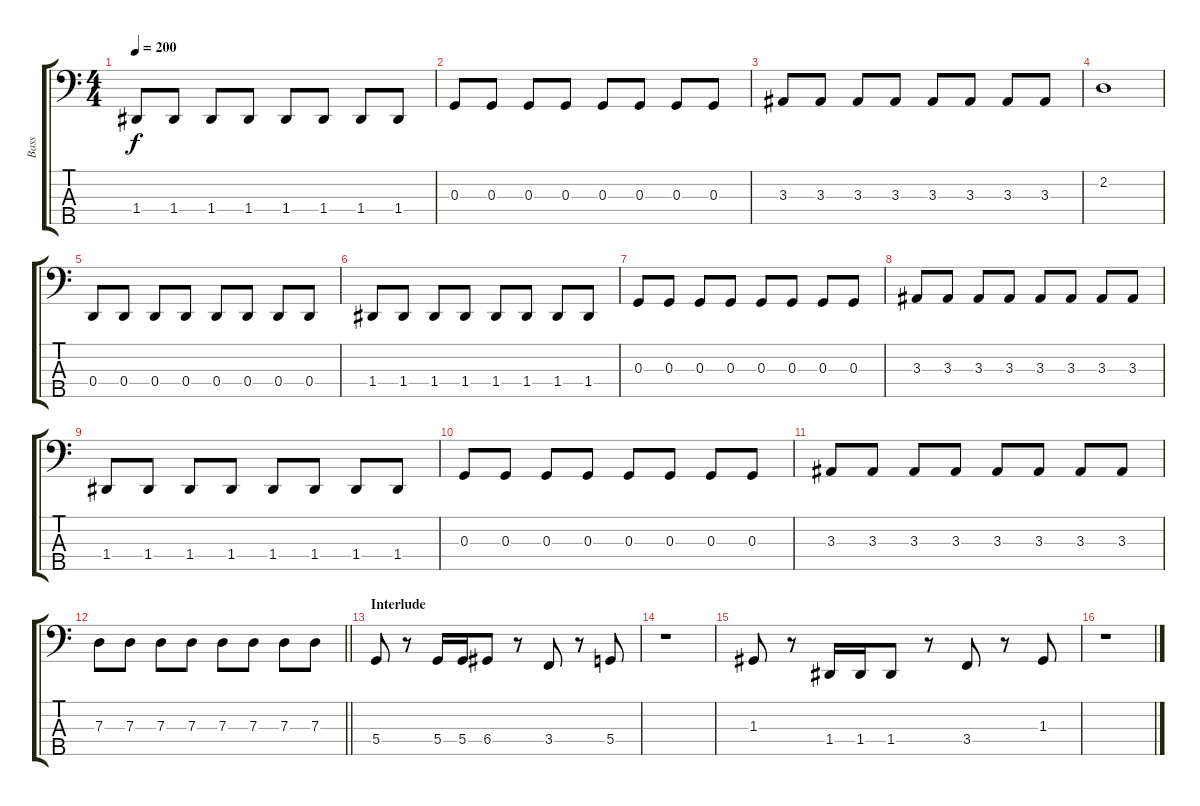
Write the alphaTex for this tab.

\track ("Bass" "Bass") {instrument electricbasspick}
\staff {score tabs}
\tuning (F2 C2 G1 D1 A0) {hide}
\ts (4 4)
\tempo 200
\clef f4
\ks c
1.4.8{dy f} 1.4.8 1.4.8 1.4.8 1.4.8 1.4.8 1.4.8 1.4.8 |
0.3.8 0.3.8 0.3.8 0.3.8 0.3.8 0.3.8 0.3.8 0.3.8 |
3.3.8 3.3.8 3.3.8 3.3.8 3.3.8 3.3.8 3.3.8 3.3.8 |
2.2.1 |
0.4.8 0.4.8 0.4.8 0.4.8 0.4.8 0.4.8 0.4.8 0.4.8 |
1.4.8 1.4.8 1.4.8 1.4.8 1.4.8 1.4.8 1.4.8 1.4.8 |
0.3.8 0.3.8 0.3.8 0.3.8 0.3.8 0.3.8 0.3.8 0.3.8 |
3.3.8 3.3.8 3.3.8 3.3.8 3.3.8 3.3.8 3.3.8 3.3.8 |
1.4.8 1.4.8 1.4.8 1.4.8 1.4.8 1.4.8 1.4.8 1.4.8 |
0.3.8 0.3.8 0.3.8 0.3.8 0.3.8 0.3.8 0.3.8 0.3.8 |
3.3.8 3.3.8 3.3.8 3.3.8 3.3.8 3.3.8 3.3.8 3.3.8 |
\barLineRight lightlight
7.3.8 7.3.8 7.3.8 7.3.8 7.3.8 7.3.8 7.3.8 7.3.8 |
\section ("" "Interlude")
5.4.8 r.8 5.4.16 5.4.16 6.4.8 r.8 3.4.8 r.8 5.4.8 |
r.1 |
1.3.8 r.8 1.4.16 1.4.16 1.4.8 r.8 3.4.8 r.8 1.3.8 |
r.1
